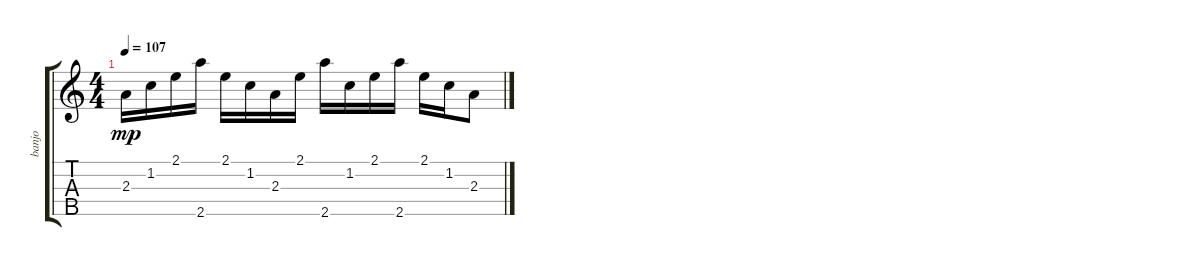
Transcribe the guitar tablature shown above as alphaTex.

\track ("banjo" "banjo") {instrument banjo}
\staff {score tabs}
\tuning (D4 B3 G3 D3 G4) {hide}
\displaytranspose 12
\ts (4 4)
\tempo 107
\clef g2
\ks c
2.3.16{dy mp} 1.2.16 2.1.16 2.5.16 2.1.16 1.2.16 2.3.16 2.1.16 2.5.16 1.2.16 2.1.16 2.5.16 2.1.16 1.2.16 2.3.8
